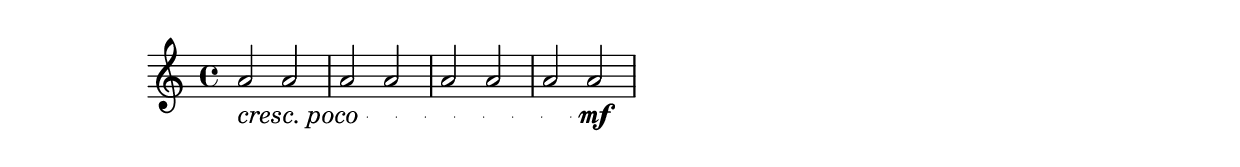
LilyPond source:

%% Do not edit this file; it is auto-generated from input/new
%% This file is in the public domain.
\version "2.11.62"
\header {
  texidoces = "
Se puede modificar el texto empleado para los crescendos y
decrescendos modificando las propiedades de contexto
@code{crescendoText} y @code{decrescendoText}.  El estiloo de la
línea de extensión se puede cambiar modificando la propiedad
@code{'style} de @code{DynamicTextSpanner}.  El valor
predeterminado es @code{'hairpin} (regulador), y entre otros
valores posibles se encuentran @code{'line} (línea),
@code{'dashed-line} (línea intermitente) y @code{'dotted-line}
(línea de puntos):

"
  doctitlees = "Cambiar el texto y los estilos de objeto de extensión para las indicaciones dinámicas textuales"

  lsrtags = "rhythms,tweaks-and-overrides"
  texidoc = "
The text used for crescendos and decrescendos can be changed by
modifying the context properties @code{crescendoText} and
@code{decrescendoText}.  The style of the spanner line can be
changed by modifying the @code{'style} property of
@code{DynamicTextSpanner}.  The default value is @code{'hairpin},
and other possible values include @code{'line}, @code{'dashed-line}
and @code{'dotted-line}:
"
  doctitle = "Changing text and spanner styles for text dynamics"
} % begin verbatim

\relative c'' {
  \set crescendoText = \markup { \italic { cresc. poco } }
  \set crescendoSpanner = #'text
  \override DynamicTextSpanner #'style = #'dotted-line
  a2\< a
  a2 a
  a2 a
  a2 a\mf
}
